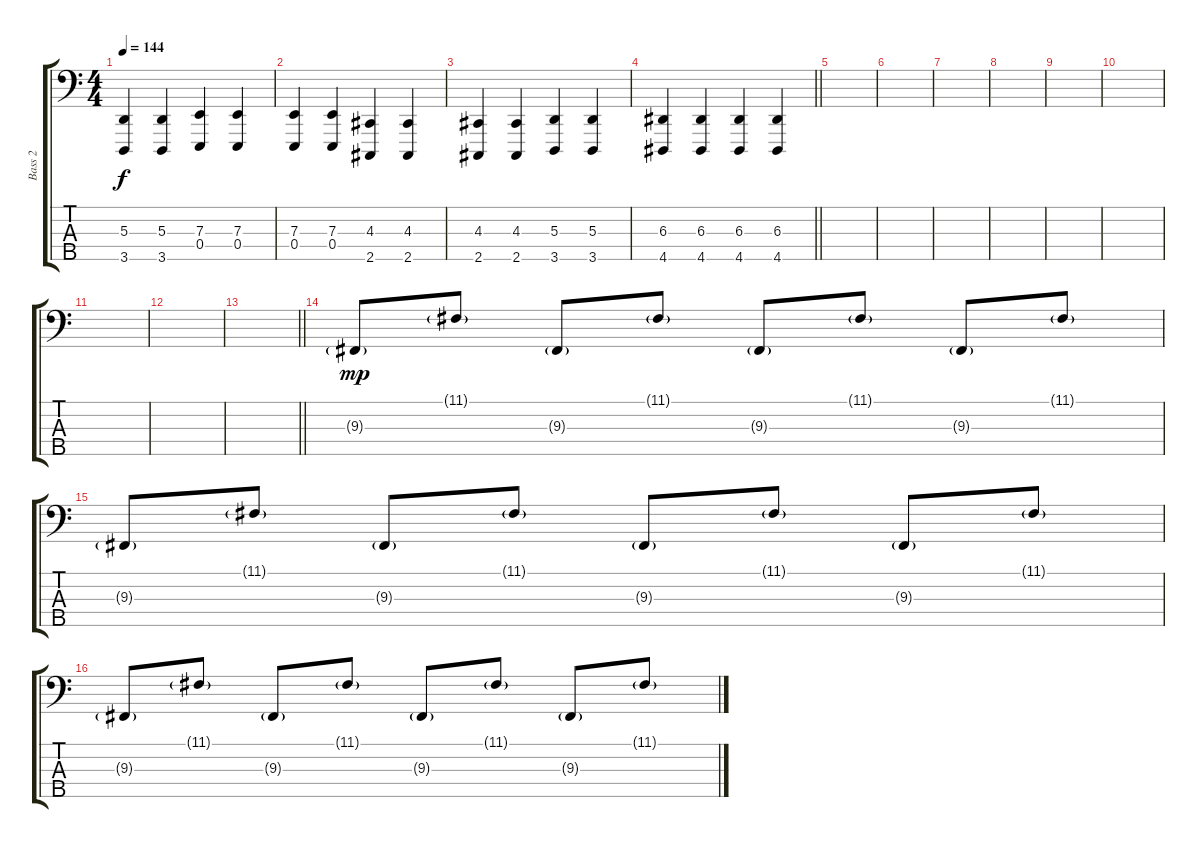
\track ("Bass 2" "Bass 2") {instrument lead2sawtooth}
\staff {score tabs}
\tuning (G2 D2 A1 E1 B0) {hide}
\ts (4 4)
\tempo 144
\clef f4
\ks c
(5.3 3.5).4{dy f} (5.3 3.5).4 (7.3 0.4).4 (7.3 0.4).4 |
(7.3 0.4).4 (7.3 0.4).4 (4.3 2.5).4 (4.3 2.5).4 |
(4.3 2.5).4 (4.3 2.5).4 (5.3 3.5).4 (5.3 3.5).4 |
\barLineRight lightlight
(6.3 4.5).4 (6.3 4.5).4 (6.3 4.5).4 (6.3 4.5).4 |
|
|
|
|
|
|
|
|
\barLineRight lightlight
|
9.3{g}.8{dy mp} 11.1{g}.8 9.3{g}.8 11.1{g}.8 9.3{g}.8 11.1{g}.8 9.3{g}.8 11.1{g}.8 |
9.3{g}.8 11.1{g}.8 9.3{g}.8 11.1{g}.8 9.3{g}.8 11.1{g}.8 9.3{g}.8 11.1{g}.8 |
9.3{g}.8 11.1{g}.8 9.3{g}.8 11.1{g}.8 9.3{g}.8 11.1{g}.8 9.3{g}.8 11.1{g}.8
